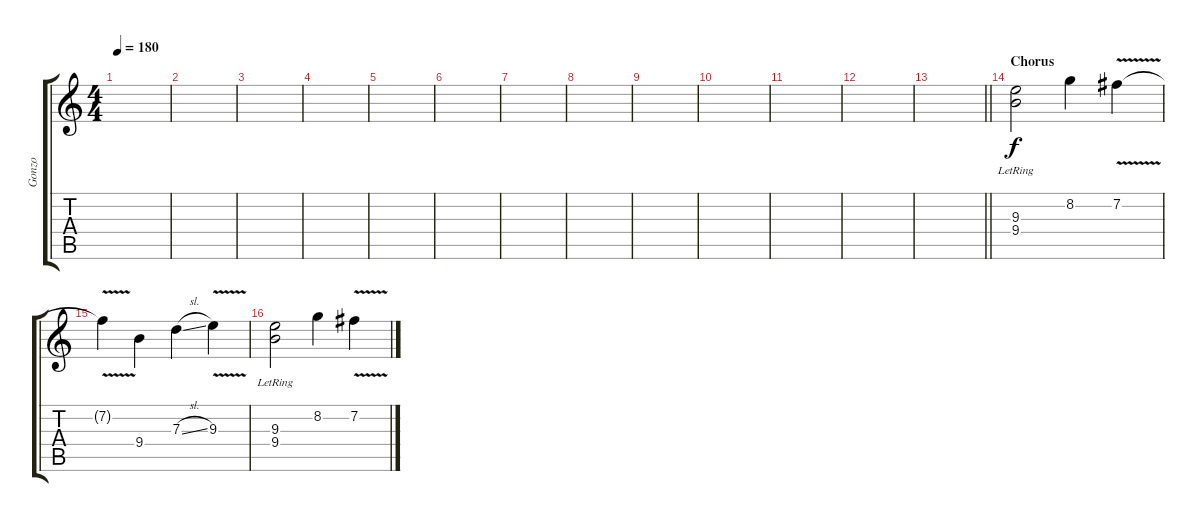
\track ("Gonzo" "Gonzo") {instrument distortionguitar}
\staff {score tabs}
\tuning (E4 B3 G3 D3 A2 E2) {hide}
\ts (4 4)
\tempo 180
\clef g2
\ks c
|
|
|
|
|
|
|
|
|
|
|
|
\barLineRight lightlight
|
\section ("" "Chorus")
(9.3{lr} 9.4{lr}).2{volume 15 instrument electricguitarmuted} 8.2.4 7.2{v}.4 |
7.2{t}.4 9.4.4 7.3{sl}.4 9.3{v}.4 |
(9.3{lr} 9.4{lr}).2 8.2.4 7.2{v}.4
